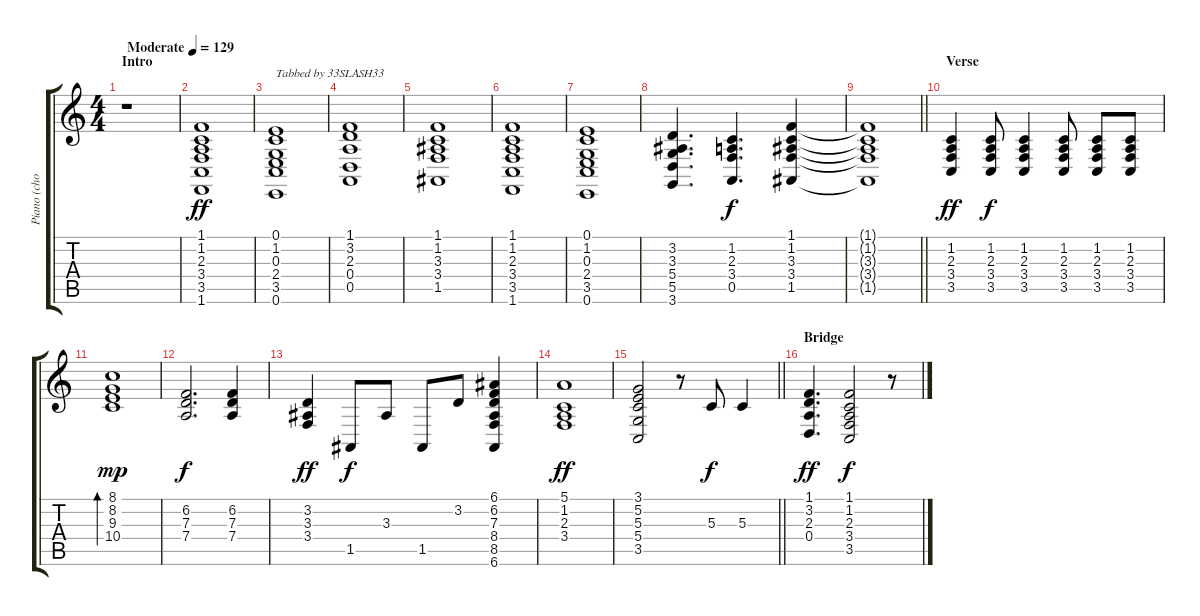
\track ("Piano (chords)" "Piano (cho") {instrument acousticgrandpiano}
\staff {score tabs}
\tuning (E4 B3 G3 D3 A2 E2) {hide}
\ts (4 4)
\section ("" "Intro")
\tempo (129 "Moderate")
\clef g2
\ks c
r.1{dy ff instrument acousticgrandpiano} |
(1.1 1.2 2.3 3.4 3.5 1.6).1 |
(0.1 1.2 0.3 2.4 3.5 0.6).1{txt "Tabbed by 33SLASH33"} |
(1.1 3.2 2.3 0.4 0.5).1 |
(1.1 1.2 3.3 3.4 1.5).1 |
(1.1 1.2 2.3 3.4 3.5 1.6).1 |
(0.1 1.2 0.3 2.4 3.5 0.6).1 |
(3.2 3.3 5.4 5.5 3.6).4{d} (1.2 2.3 3.4 0.5).4{d dy f} (1.1 1.2 3.3 3.4 1.5).4 |
\barLineRight lightlight
(1.1{t} 1.2{t} 3.3{t} 3.4{t} 1.5{t}).1 |
\section ("" "Verse")
(1.2 2.3 3.4 3.5).4{dy ff} (1.2 2.3 3.4 3.5).8{dy f} (1.2 2.3 3.4 3.5).4 (1.2 2.3 3.4 3.5).8 (1.2 2.3 3.4 3.5).8 (1.2 2.3 3.4 3.5).8 |
(8.1 8.2 9.3 10.4).1{bd 120 dy mp} |
(6.2 7.3 7.4).2{d dy f} (6.2 7.3 7.4).4 |
(3.2 3.3 3.4).4{dy ff} 1.5.8{dy f} 3.3.8 1.5.8 3.2.8 (6.1 6.2 7.3 8.4 8.5 6.6).4 |
(5.1 1.2 2.3 3.4).1{dy ff} |
\barLineRight lightlight
(3.1 5.2 5.3 5.4 3.5).2 r.8 5.3.8{dy f} 5.3.4 |
\section ("" "Bridge")
(1.1 3.2 2.3 0.4).4{d dy ff} (1.1 1.2 2.3 3.4 3.5).2{dy f} r.8
